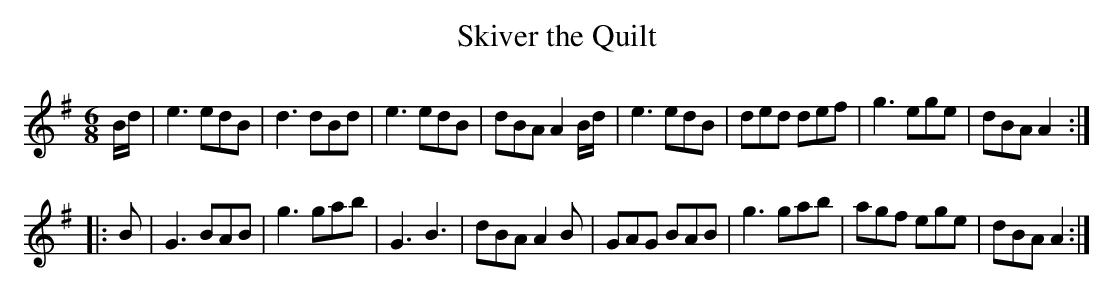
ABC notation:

X:1
T:Skiver the Quilt
M:6/8
K:A dorian
B/d/|\
e3 edB| d3 dBd| e3 edB| dBA A2 B/d/|\
e3 edB| ded def| g3 ege| dBA A2::
B|\
G3 BAB| g3 gab| G3 B3| dBA A2B|\
GAG BAB| g3 gab| agf ege| dBA A2:|
